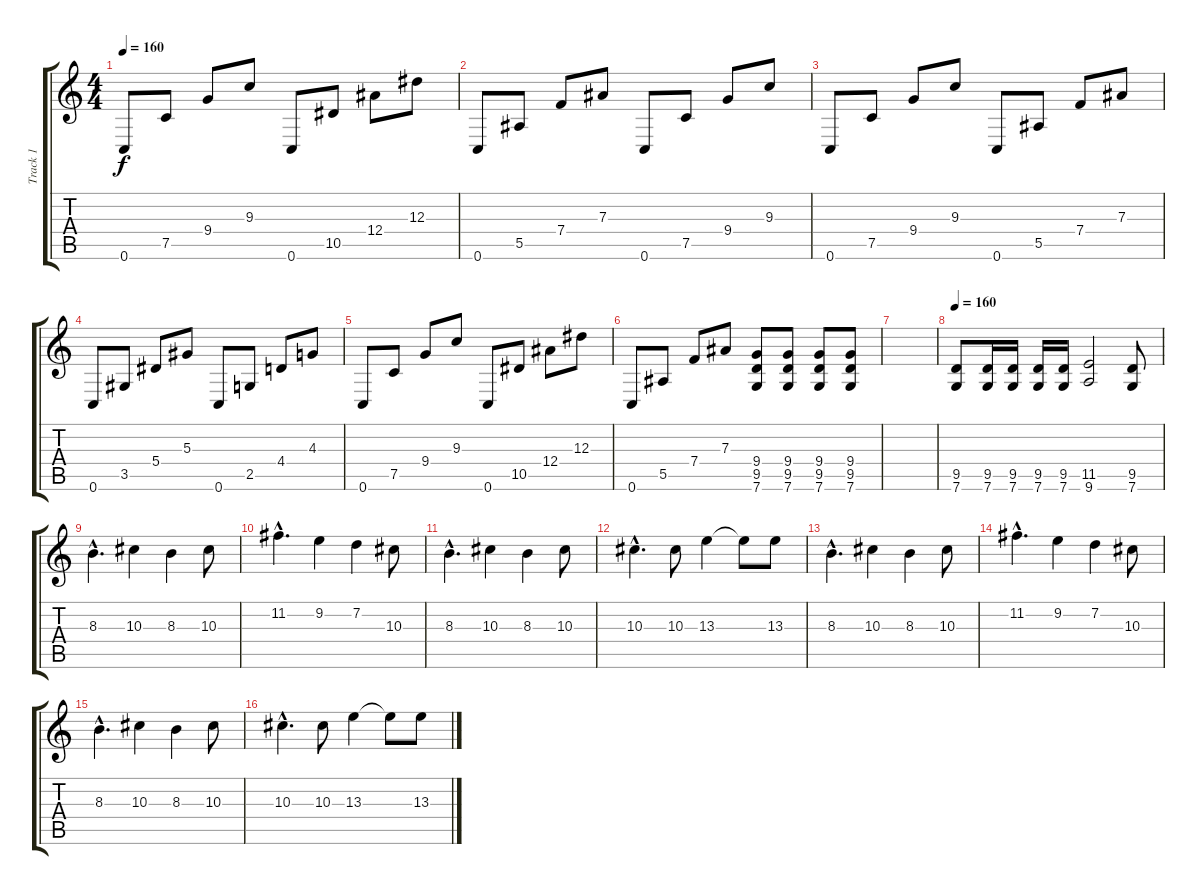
\track ("Track 1" "Track 1") {instrument overdrivenguitar}
\staff {score tabs}
\tuning (C4 G3 Eb3 Bb2 F2 C2) {hide}
\ts (4 4)
\tempo 160
\clef g2
\ks c
0.6.8{dy f} 7.5.8 9.4.8 9.3.8 0.6.8 10.5.8 12.4.8 12.3.8 |
0.6.8 5.5.8 7.4.8 7.3.8 0.6.8 7.5.8 9.4.8 9.3.8 |
0.6.8 7.5.8 9.4.8 9.3.8 0.6.8 5.5.8 7.4.8 7.3.8 |
0.6.8 3.5.8 5.4.8 5.3.8 0.6.8 2.5.8 4.4.8 4.3.8 |
0.6.8 7.5.8 9.4.8 9.3.8 0.6.8 10.5.8 12.4.8 12.3.8 |
0.6.8 5.5.8 7.4.8 7.3.8 (9.4 9.5 7.6).8 (9.4 9.5 7.6).8 (9.4 9.5 7.6).8 (9.4 9.5 7.6).8 |
|
\tempo 160
(9.5 7.6).8 (9.5 7.6).16 (9.5 7.6).16 (9.5 7.6).16 (9.5 7.6).16 (11.5 9.6).2 (9.5 7.6).8 |
8.3{hac}.4{d} 10.3.4 8.3.4 10.3.8 |
11.2{hac}.4{d} 9.2.4 7.2.4 10.3.8 |
8.3{hac}.4{d} 10.3.4 8.3.4 10.3.8 |
10.3{hac}.4{d} 10.3.8 13.3.4 13.3{t}.8 13.3.8 |
8.3{hac}.4{d} 10.3.4 8.3.4 10.3.8 |
11.2{hac}.4{d} 9.2.4 7.2.4 10.3.8 |
8.3{hac}.4{d} 10.3.4 8.3.4 10.3.8 |
10.3{hac}.4{d} 10.3.8 13.3.4 13.3{t}.8 13.3.8
